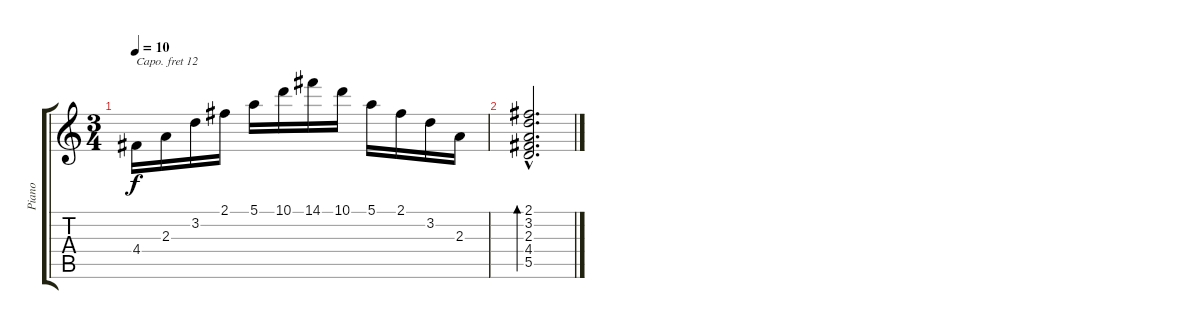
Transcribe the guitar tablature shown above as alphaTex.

\track ("Piano " "Piano ") {instrument electricpiano1}
\staff {score tabs}
\capo 12
\tuning (E4 B3 G3 D3 A2 E2) {hide}
\ts (3 4)
\tempo 10
\clef g2
\ks c
4.4.16{dy f} 2.3.16 3.2.16 2.1.16 5.1.16 10.1.16 14.1.16 10.1.16 5.1.16 2.1.16 3.2.16 2.3.16 |
(2.1{hac} 3.2{hac} 2.3{hac} 4.4{hac} 5.5{hac}).2{d bd 240}
